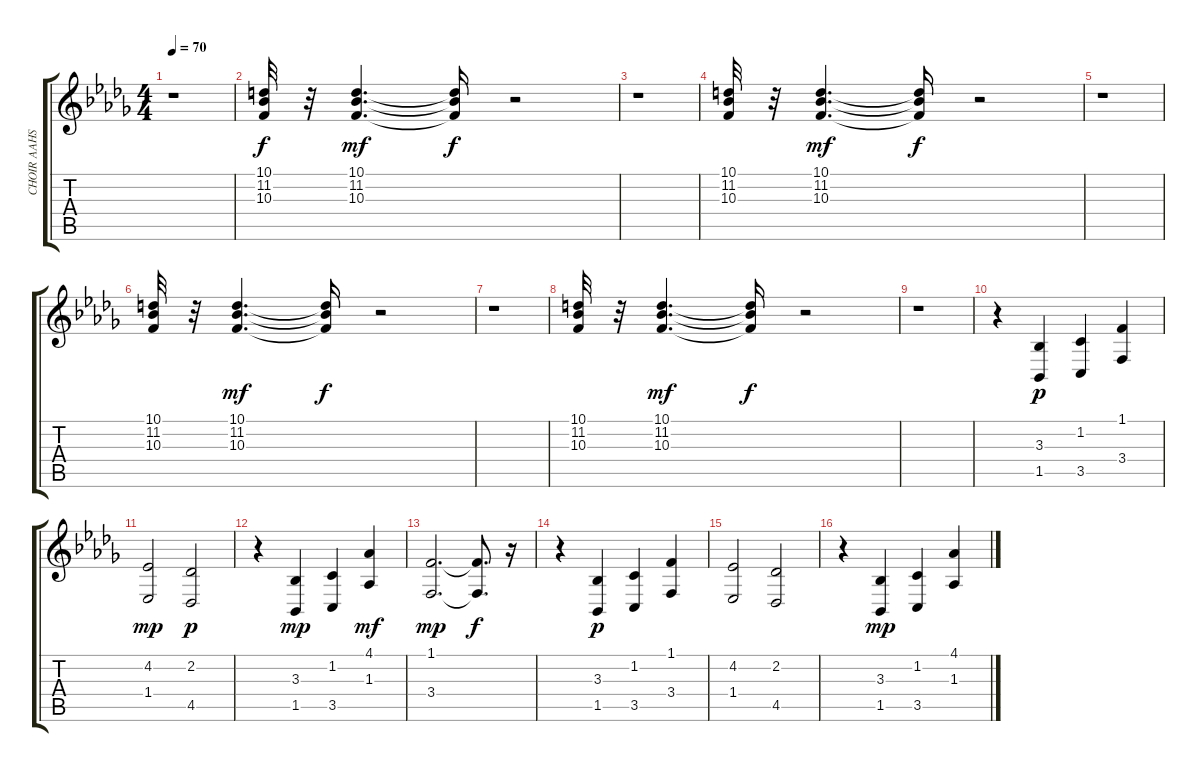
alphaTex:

\track ("CHOIR AAHS" "CHOIR AAHS") {instrument choiraahs}
\staff {score tabs}
\tuning (E4 B3 G3 D3 A2 E2) {hide}
\ts (4 4)
\tempo 70
\clef g2
\ks bbminor
r.1{dy f} |
(10.1 11.2 10.3).32 r.32 (10.1 11.2 10.3).4{d dy mf} (10.1{t} 11.2{t} 10.3{t}).16{dy f} r.2 |
r.1 |
(10.1 11.2 10.3).32 r.32 (10.1 11.2 10.3).4{d dy mf} (10.1{t} 11.2{t} 10.3{t}).16{dy f} r.2 |
r.1 |
(10.1 11.2 10.3).32 r.32 (10.1 11.2 10.3).4{d dy mf} (10.1{t} 11.2{t} 10.3{t}).16{dy f} r.2 |
r.1 |
(10.1 11.2 10.3).32 r.32 (10.1 11.2 10.3).4{d dy mf} (10.1{t} 11.2{t} 10.3{t}).16{dy f} r.2 |
r.1 |
r.4 (3.3 1.5).4{dy p} (1.2 3.5).4 (1.1 3.4).4 |
(4.2 1.4).2{dy mp} (2.2 4.5).2{dy p} |
r.4 (3.3 1.5).4{dy mp} (1.2 3.5).4 (4.1 1.3).4{dy mf} |
(1.1 3.4).2{d dy mp} (1.1{t} 3.4{t}).8{d dy f} r.16 |
r.4 (3.3 1.5).4{dy p} (1.2 3.5).4 (1.1 3.4).4 |
(4.2 1.4).2 (2.2 4.5).2 |
r.4 (3.3 1.5).4{dy mp} (1.2 3.5).4 (4.1 1.3).4
